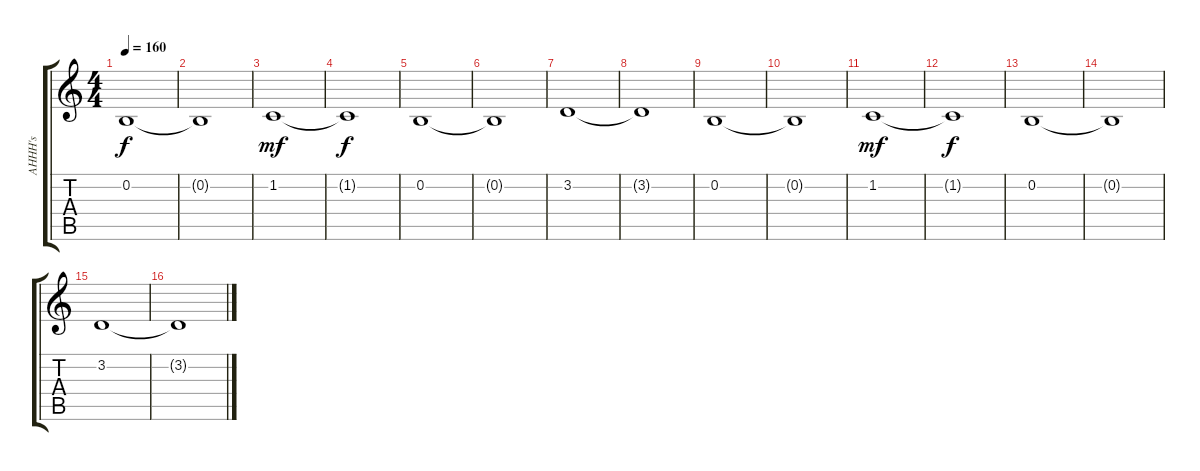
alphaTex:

\track ("AHHH's" "AHHH's") {instrument choiraahs}
\staff {score tabs}
\tuning (E4 B3 G3 D3 A2 E2) {hide}
\ts (4 4)
\tempo 160
\clef g2
\ks c
0.2.1{dy f} |
0.2{t}.1 |
1.2.1{dy mf} |
1.2{t}.1{dy f} |
0.2.1 |
0.2{t}.1 |
3.2.1 |
3.2{t}.1 |
0.2.1 |
0.2{t}.1 |
1.2.1{dy mf} |
1.2{t}.1{dy f} |
0.2.1 |
0.2{t}.1 |
3.2.1 |
3.2{t}.1
